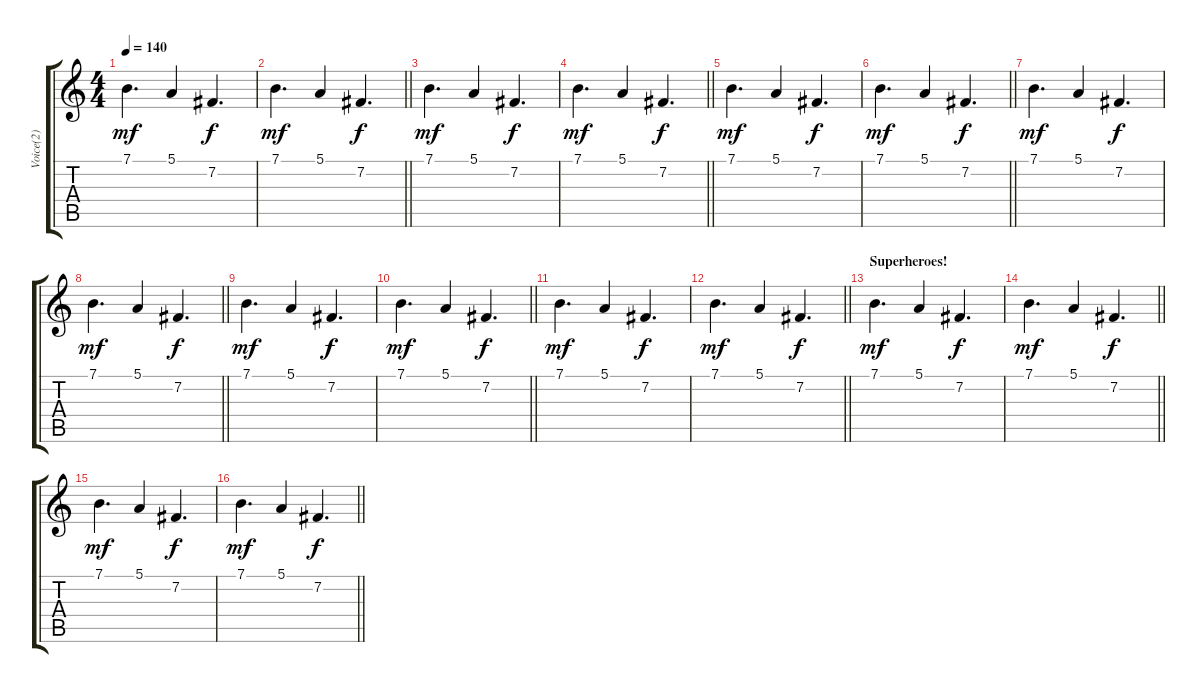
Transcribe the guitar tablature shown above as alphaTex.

\track ("Voice(2)" "Voice(2)") {instrument voiceoohs}
\staff {score tabs}
\tuning (E4 B3 G3 D3 A2 E2) {hide}
\ts (4 4)
\tempo 140
\clef g2
\ks c
7.1.4{d dy mf} 5.1.4 7.2.4{d dy f} |
\barLineRight lightlight
7.1.4{d dy mf} 5.1.4 7.2.4{d dy f} |
7.1.4{d dy mf} 5.1.4 7.2.4{d dy f} |
\barLineRight lightlight
7.1.4{d dy mf} 5.1.4 7.2.4{d dy f} |
7.1.4{d dy mf} 5.1.4 7.2.4{d dy f} |
\barLineRight lightlight
7.1.4{d dy mf} 5.1.4 7.2.4{d dy f} |
7.1.4{d dy mf} 5.1.4 7.2.4{d dy f} |
\barLineRight lightlight
7.1.4{d dy mf} 5.1.4 7.2.4{d dy f} |
7.1.4{d dy mf} 5.1.4 7.2.4{d dy f} |
\barLineRight lightlight
7.1.4{d dy mf} 5.1.4 7.2.4{d dy f} |
7.1.4{d dy mf} 5.1.4 7.2.4{d dy f} |
\barLineRight lightlight
7.1.4{d dy mf} 5.1.4 7.2.4{d dy f} |
\section ("" "Superheroes!")
7.1.4{d dy mf} 5.1.4 7.2.4{d dy f} |
\barLineRight lightlight
7.1.4{d dy mf} 5.1.4 7.2.4{d dy f} |
7.1.4{d dy mf} 5.1.4 7.2.4{d dy f} |
\barLineRight lightlight
7.1.4{d dy mf} 5.1.4 7.2.4{d dy f}
